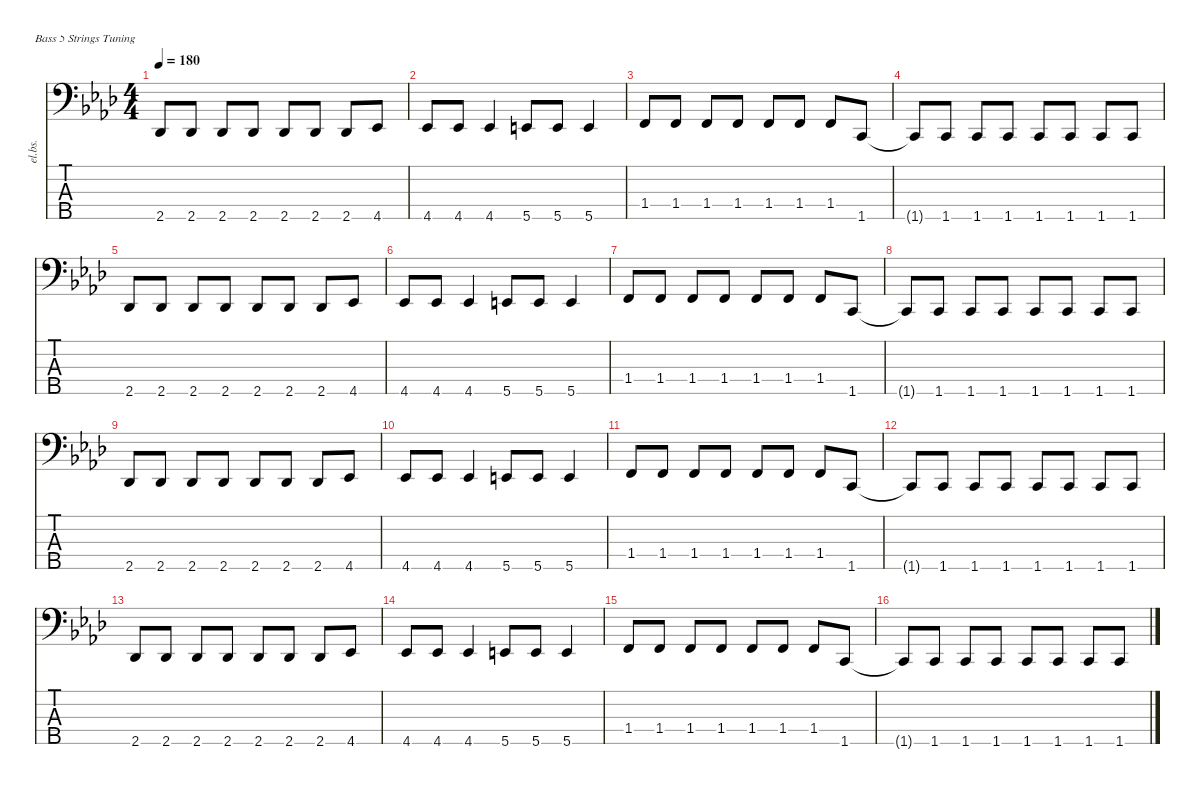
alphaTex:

\defaultSystemsLayout 4
\hideDynamics
\bracketExtendMode nobrackets
\track ("Bass" "el.bs.") {instrument electricbasspick}
\staff {score tabs}
\tuning (G2 D2 A1 E1 B0)
\ts (4 4)
\tempo 180
\clef f4
\ks fminor
2.5{acc b}.8{dy f} 2.5{acc b}.8 2.5{acc b}.8 2.5{acc b}.8 2.5{acc b}.8 2.5{acc b}.8 2.5{acc b}.8 4.5{acc b}.8 |
4.5{acc b}.8 4.5{acc b}.8 4.5{acc b}.4 5.5{acc forcenatural}.8 5.5{acc forcenatural}.8 5.5{acc forcenatural}.4 |
1.4{acc forcenatural}.8 1.4{acc forcenatural}.8 1.4{acc forcenatural}.8 1.4{acc forcenatural}.8 1.4{acc forcenatural}.8 1.4{acc forcenatural}.8 1.4{acc forcenatural}.8 1.5{acc forcenatural}.8 |
1.5{t acc forcenatural}.8 1.5{acc forcenatural}.8 1.5{acc forcenatural}.8 1.5{acc forcenatural}.8 1.5{acc forcenatural}.8 1.5{acc forcenatural}.8 1.5{acc forcenatural}.8 1.5{acc forcenatural}.8 |
2.5{acc b}.8 2.5{acc b}.8 2.5{acc b}.8 2.5{acc b}.8 2.5{acc b}.8 2.5{acc b}.8 2.5{acc b}.8 4.5{acc b}.8 |
4.5{acc b}.8 4.5{acc b}.8 4.5{acc b}.4 5.5{acc forcenatural}.8 5.5{acc forcenatural}.8 5.5{acc forcenatural}.4 |
1.4{acc forcenatural}.8 1.4{acc forcenatural}.8 1.4{acc forcenatural}.8 1.4{acc forcenatural}.8 1.4{acc forcenatural}.8 1.4{acc forcenatural}.8 1.4{acc forcenatural}.8 1.5{acc forcenatural}.8 |
1.5{t acc forcenatural}.8 1.5{acc forcenatural}.8 1.5{acc forcenatural}.8 1.5{acc forcenatural}.8 1.5{acc forcenatural}.8 1.5{acc forcenatural}.8 1.5{acc forcenatural}.8 1.5{acc forcenatural}.8 |
2.5{acc b}.8 2.5{acc b}.8 2.5{acc b}.8 2.5{acc b}.8 2.5{acc b}.8 2.5{acc b}.8 2.5{acc b}.8 4.5{acc b}.8 |
4.5{acc b}.8 4.5{acc b}.8 4.5{acc b}.4 5.5{acc forcenatural}.8 5.5{acc forcenatural}.8 5.5{acc forcenatural}.4 |
1.4{acc forcenatural}.8 1.4{acc forcenatural}.8 1.4{acc forcenatural}.8 1.4{acc forcenatural}.8 1.4{acc forcenatural}.8 1.4{acc forcenatural}.8 1.4{acc forcenatural}.8 1.5{acc forcenatural}.8 |
1.5{t acc forcenatural}.8 1.5{acc forcenatural}.8 1.5{acc forcenatural}.8 1.5{acc forcenatural}.8 1.5{acc forcenatural}.8 1.5{acc forcenatural}.8 1.5{acc forcenatural}.8 1.5{acc forcenatural}.8 |
2.5{acc b}.8 2.5{acc b}.8 2.5{acc b}.8 2.5{acc b}.8 2.5{acc b}.8 2.5{acc b}.8 2.5{acc b}.8 4.5{acc b}.8 |
4.5{acc b}.8 4.5{acc b}.8 4.5{acc b}.4 5.5{acc forcenatural}.8 5.5{acc forcenatural}.8 5.5{acc forcenatural}.4 |
1.4{acc forcenatural}.8 1.4{acc forcenatural}.8 1.4{acc forcenatural}.8 1.4{acc forcenatural}.8 1.4{acc forcenatural}.8 1.4{acc forcenatural}.8 1.4{acc forcenatural}.8 1.5{acc forcenatural}.8 |
1.5{t acc forcenatural}.8 1.5{acc forcenatural}.8 1.5{acc forcenatural}.8 1.5{acc forcenatural}.8 1.5{acc forcenatural}.8 1.5{acc forcenatural}.8 1.5{acc forcenatural}.8 1.5{acc forcenatural}.8
